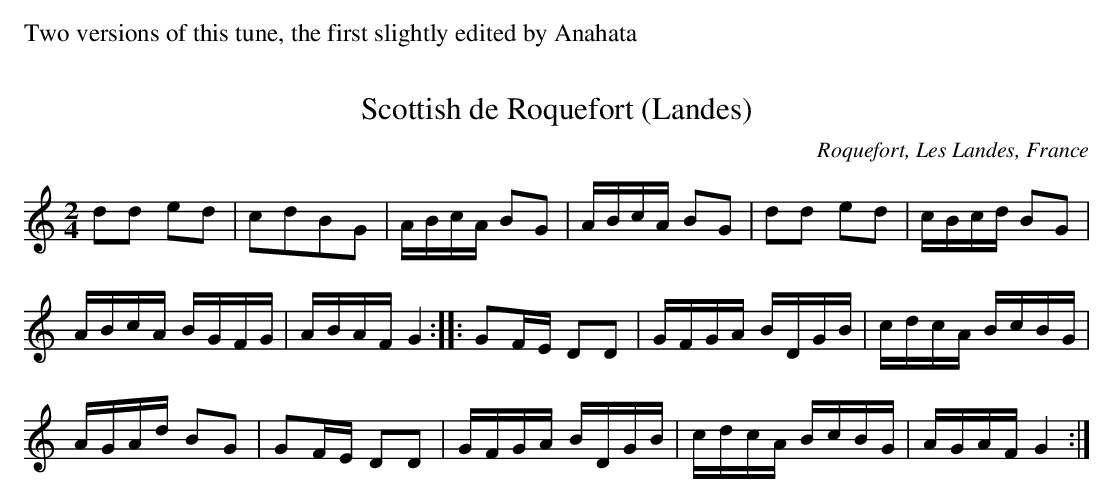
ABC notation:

X:1
T:Scottish de Roquefort (Landes)
O:Roquefort, Les Landes, France
M:2/4
L:1/16
K:C
d2d2 e2d2|c2d2B2G2|ABcA B2G2|\
ABcA B2G2|d2d2 e2d2|cBcd B2G2|
ABcA BGFG|ABAF G4:|\
|:G2FE D2D2|GFGA BDGB|cdcA BcBG|
AGAd B2G2|G2FE D2D2|\
GFGA BDGB|cdcA BcBG|AGAF G4:|
